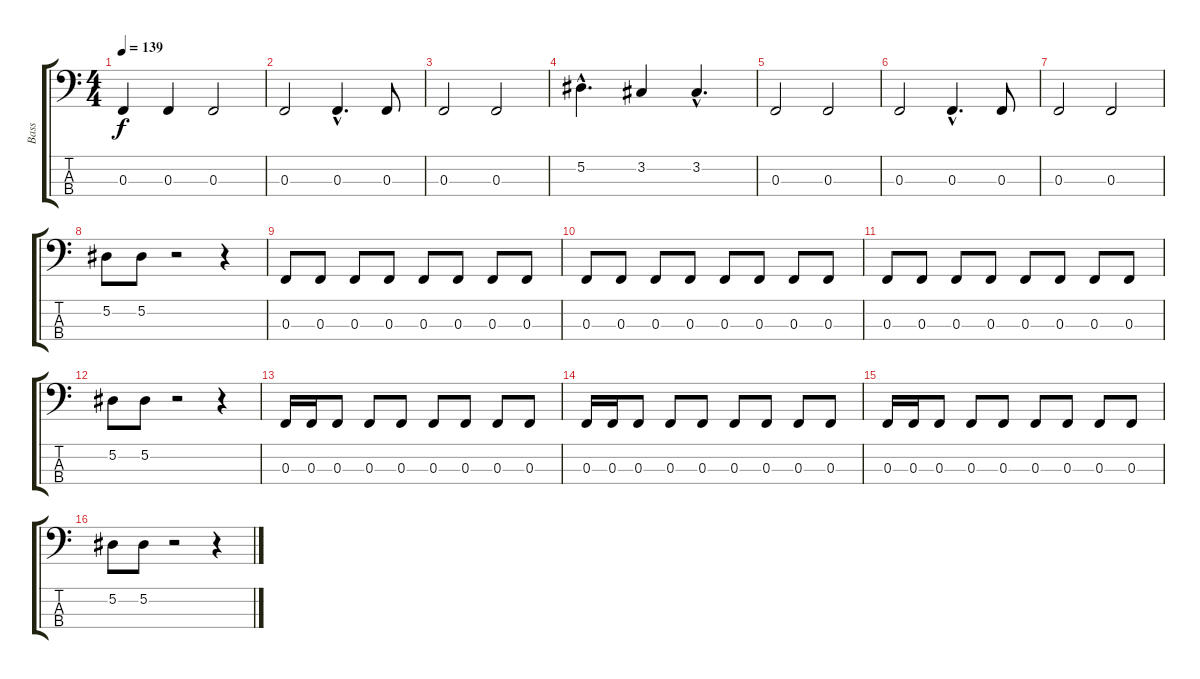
\track ("Bass" "Bass") {instrument slapbass1}
\staff {score tabs}
\tuning (Eb2 Bb1 F1 C1) {hide}
\ts (4 4)
\tempo 139
\clef f4
\ks c
0.3.4{dy f instrument slapbass1} 0.3.4 0.3.2 |
0.3.2 0.3{hac}.4{d} 0.3.8 |
0.3.2 0.3.2 |
5.2{hac}.4{d} 3.2.4 3.2{hac}.4{d} |
0.3.2 0.3.2 |
0.3.2 0.3{hac}.4{d} 0.3.8 |
0.3.2 0.3.2 |
5.2.8 5.2.8 r.2 r.4 |
0.3.8 0.3.8 0.3.8 0.3.8 0.3.8 0.3.8 0.3.8 0.3.8 |
0.3.8 0.3.8 0.3.8 0.3.8 0.3.8 0.3.8 0.3.8 0.3.8 |
0.3.8 0.3.8 0.3.8 0.3.8 0.3.8 0.3.8 0.3.8 0.3.8 |
5.2.8 5.2.8 r.2 r.4 |
0.3.16 0.3.16 0.3.8 0.3.8 0.3.8 0.3.8 0.3.8 0.3.8 0.3.8 |
0.3.16 0.3.16 0.3.8 0.3.8 0.3.8 0.3.8 0.3.8 0.3.8 0.3.8 |
0.3.16 0.3.16 0.3.8 0.3.8 0.3.8 0.3.8 0.3.8 0.3.8 0.3.8 |
5.2.8 5.2.8 r.2 r.4
